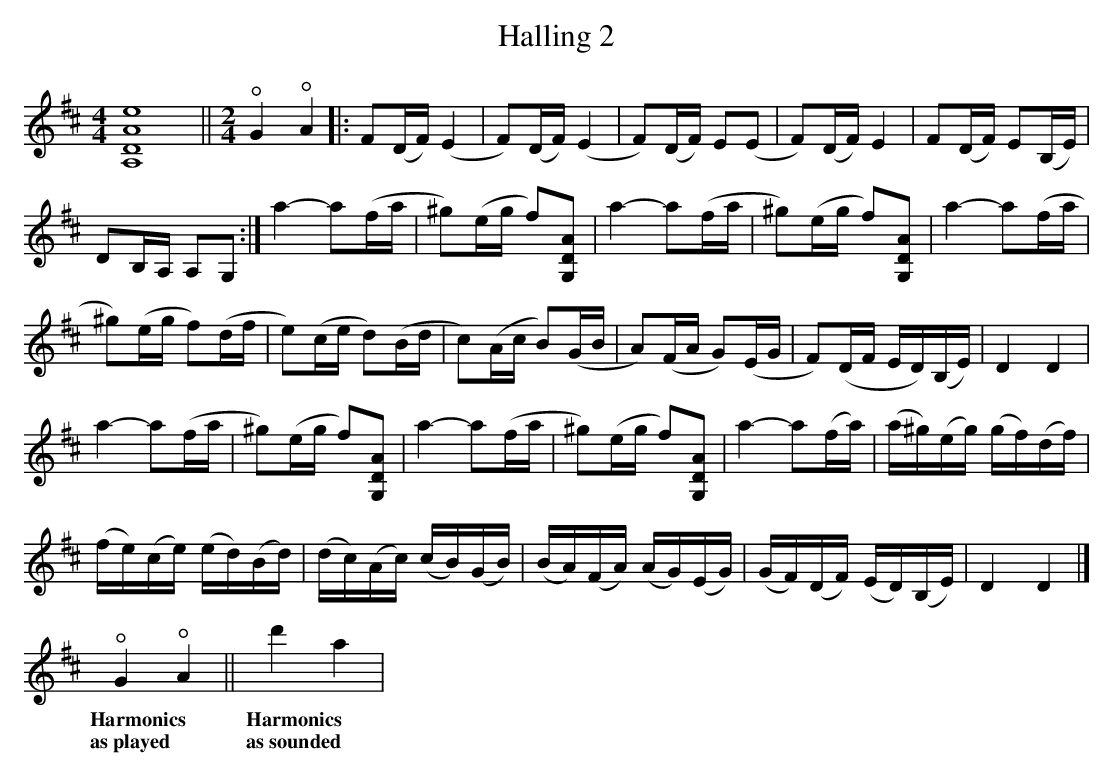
X:1
T:Halling 2
M:4/4
L:1/16
K:D
[A,16D16A16e16]  || [K:D][M:2/4]!open!G4 !open!A4 |: F2(DF)(E4 | F2)(DF)(E4 | F2)(DF) E2(E2 | F2)(DF)E4 | F2(DF) E2(B,E) |
D2B,A, A,2G,2 :| a4- a2(fa | ^g2)(eg f2)[G,2D2A2]  | a4- a2(fa | ^g2)(eg f2)[G,2D2A2]  | a4- a2(fa |
^g2)(eg f2)(df | e2)(ce d2)(Bd | c2)(Ac B2)(GB | A2)(FA G2)(EG | F2)(DF ED)(B,E) | D4 D4 |
a4- a2(fa | ^g2)(eg f2)[G,2D2A2]  | a4- a2(fa | ^g2)(eg f2)[G,2D2A2]  | a4- a2(fa) | (a^g)(eg) (gf)(df) |
(fe)(ce) (ed)(Bd) | (dc)(Ac) (cB)(GB) | (BA)(FA) (AG)(EG) | (GF)(DF) (ED)(B,E) | D4 D4 |]
!open!G4 !open!A4 ||d'4 a4 |
w:Harmonics|Harmonics
w:as~played|as~sounded
